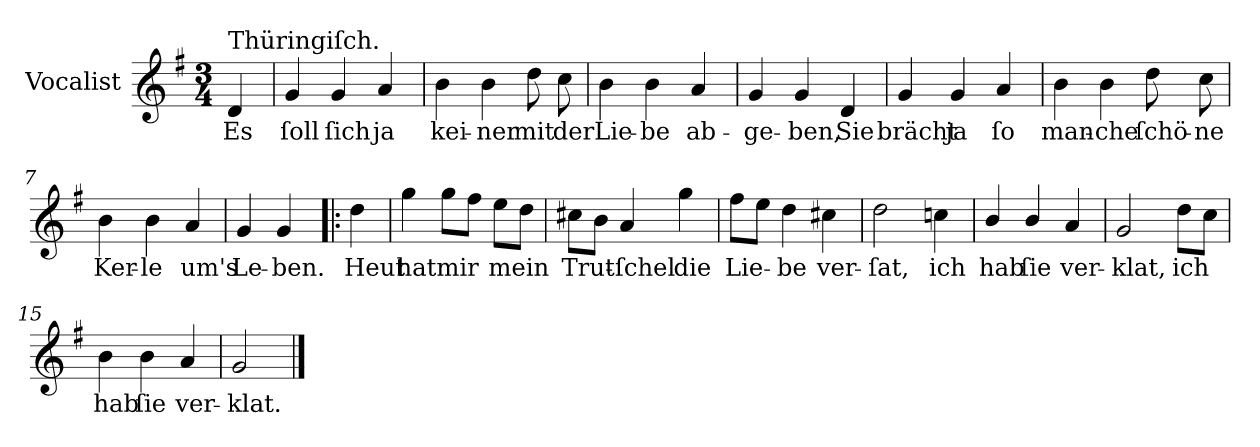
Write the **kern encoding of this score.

**kern	**text
*part1	*part1
*staff1	*staff1
*I"Vocalist	*
*k[f#]	*
*G:	*
*M3/4	*
=	=
!LO:TX:a:t=Thüringiſch.	!
4d	Es
=1	=1
4g	ſoll
4g	ſich
4a	ja
=2	=2
4b	kei-
4b	-ner
8dd	mit
8cc	der
=3	=3
4b	Lie-
4b	-be
4a	ab-
=4	=4
4g	-ge-
4g	-ben,
4d	Sie
=5	=5
4g	brächt
4g	ja
4a	ſo
=6	=6
4b	man-
4b	-che
8dd	ſchö-
8cc	-ne
=7	=7
4b	Ker-
4b	-le
4a	um's
=8	=8
4g	Le-
4g	-ben.
=!|:	=!|:
4dd	Heut
=9	=9
4gg	hat
8ggL	mir
8ff#J	.
8eeL	mein
8ddJ	.
=10	=10
8cc#XL	Trut-
8bJ	.
4a	-ſchel
4gg	die
=11	=11
8ff#L	Lie-
8eeJ	.
4dd	-be
4cc#X	ver-
=12	=12
2dd	-ſat,
4ccn	ich
=13	=13
4b/	hab
4b/	ſie
4a	ver-
=14	=14
2g	-klat,
8ddL	ich
8ccJ	.
=15	=15
4b	hab
4b	ſie
4a	ver-
=16	=16
2g	-klat.
==	==
*-	*-
